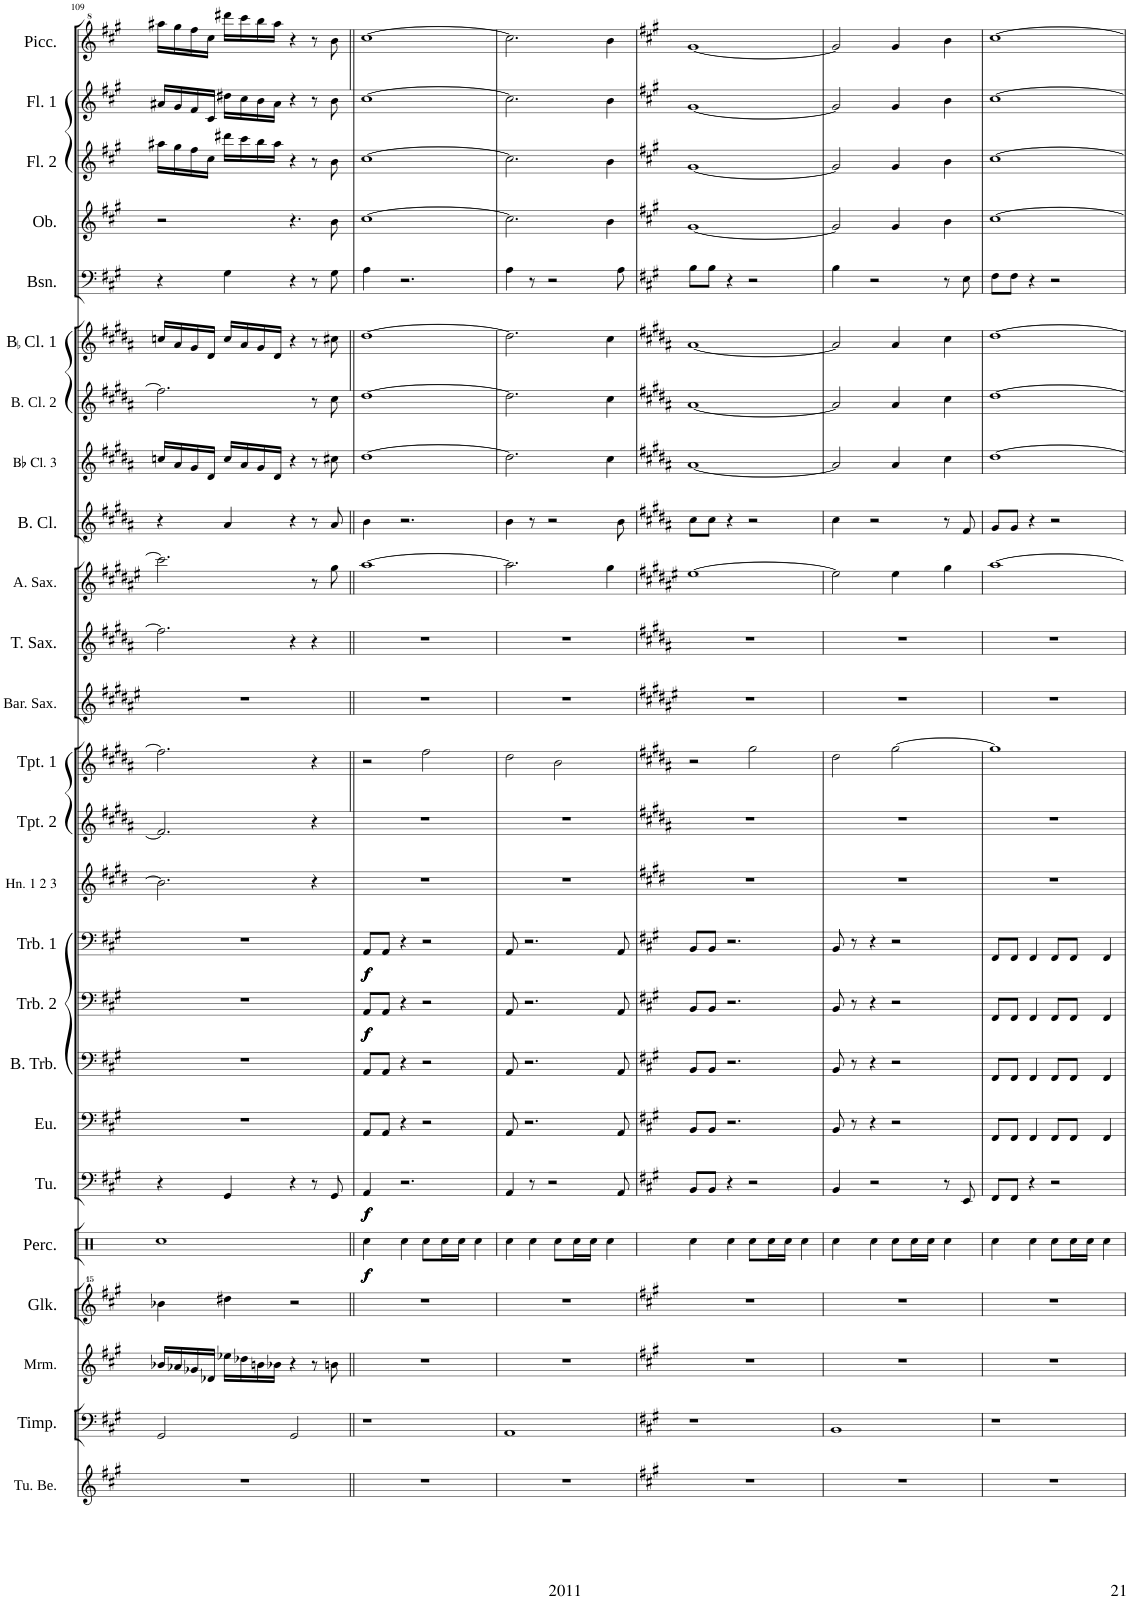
**kern	**kern	**kern	**kern	**kern	**dynam	**kern	**dynam	**kern	**kern	**kern	**dynam	**kern	**dynam	**kern	**kern	**kern	**kern	**kern	**kern	**kern	**kern	**kern	**kern	**kern	**kern	**kern	**kern	**kern
*part25	*part24	*part23	*part22	*part21	*part21	*part20	*part20	*part19	*part18	*part17	*part17	*part16	*part16	*part15	*part14	*part13	*part12	*part11	*part10	*part9	*part8	*part7	*part6	*part5	*part4	*part3	*part2	*part1
*staff25	*staff24	*staff23	*staff22	*staff21	*staff21	*staff20	*staff20	*staff19	*staff18	*staff17	*staff17	*staff16	*staff16	*staff15	*staff14	*staff13	*staff12	*staff11	*staff10	*staff9	*staff8	*staff7	*staff6	*staff5	*staff4	*staff3	*staff2	*staff1
*I"Tubular Bells	*I"Timpani	*I"Marimba	*I"Glockenspiel	*I"Percussion	*	*I"Tuba	*	*I"Euphonium	*I"Bass Trombone	*I"Trombone 2	*	*I"Trombone 1	*	*I"Horn 1 2 3	*I"BaccidentalFlat Trumpet 2	*I"BaccidentalFlat Trumpet 1	*I"Baritone Saxophone	*I"Tenor Saxophone	*I"Alto Saxophone	*I"Bass Clarinet	*I"Bb Clarinet 3	*I"BaccidentalFlat Clarinet 2	*I"BaccidentalFlat Clarinet 1	*I"Bassoon	*I"Oboe	*I"Flute 2	*I"Flute 1	*I"Piccolo
*I'Tu. Be.	*I'Timp.	*I'Mrm.	*I'Glk.	*I'Perc.	*	*I'Tu.	*	*I'Eu.	*I'B. Trb.	*I'Trb. 2	*	*I'Trb. 1	*	*I'Hn. 1 2 3	*I'Tpt. 2	*I'Tpt. 1	*I'Bar. Sax.	*I'T. Sax.	*I'A. Sax.	*I'B. Cl.	*I'Bb Cl. 3	*I'B. Cl. 2	*I'BaccidentalFlat Cl. 1	*I'Bsn.	*I'Ob.	*I'Fl. 2	*I'Fl. 1	*I'Picc.
!!LO:PB:g=z
*clefG2	*clefF4	*clefG2	*clefG^^2	*clefX	*	*clefF4	*	*clefF4	*clefF4	*clefF4	*	*clefF4	*	*clefG2	*clefG2	*clefG2	*clefG2	*clefG2	*clefG2	*clefG2	*clefG2	*clefG2	*clefG2	*clefF4	*clefG2	*clefG2	*clefG2	*clefG^2
*	*	*	*	*	*	*	*	*	*	*	*	*	*	*Trd4c7	*Trd1c2	*Trd1c2	*Trd12c21	*Trd8c14	*Trd5c9	*Trd8c14	*Trd1c2	*Trd1c2	*Trd1c2	*	*	*	*	*Trd-7c-12
*k[f#c#g#]	*k[f#c#g#]	*k[f#c#g#]	*k[f#c#g#]	*k[]	*	*k[f#c#g#]	*	*k[f#c#g#]	*k[f#c#g#]	*k[f#c#g#]	*	*k[f#c#g#]	*	*k[f#c#g#d#]	*k[f#c#g#d#a#]	*k[f#c#g#d#a#]	*k[f#c#g#d#a#e#]	*k[f#c#g#d#a#]	*k[f#c#g#d#a#e#]	*k[f#c#g#d#a#]	*k[f#c#g#d#a#]	*k[f#c#g#d#a#]	*k[f#c#g#d#a#]	*k[f#c#g#]	*k[f#c#g#]	*k[f#c#g#]	*k[f#c#g#]	*k[f#c#g#]
*M4/4	*M4/4	*M4/4	*M4/4	*M4/4	*	*M4/4	*	*M4/4	*M4/4	*M4/4	*	*M4/4	*	*M4/4	*M4/4	*M4/4	*M4/4	*M4/4	*M4/4	*M4/4	*M4/4	*M4/4	*M4/4	*M4/4	*M4/4	*M4/4	*M4/4	*M4/4
=109	=109	=109	=109	=109	=109	=109	=109	=109	=109	=109	=109	=109	=109	=109	=109	=109	=109	=109	=109	=109	=109	=109	=109	=109	=109	=109	=109	=109
1r	2GG#/	16b-X/LL	4bbb-X\	1Rcc	.	4r	.	1r	1r	1r	.	1r	.	2.b-\]	2.fn/]	2.ff\]	1r	2.ffn\]	2.ccc\]	4r	16ccn/LL	2.ff\]	16ccn/LL	4r	2r	16aa#X\LL	16a#X/LL	16aaa#X\LL
.	.	16a-X/	.	.	.	.	.	.	.	.	.	.	.	.	.	.	.	.	.	.	16a#/	.	16a#/	.	.	16gg#\	16g#/	16ggg#\
.	.	16g-X/	.	.	.	.	.	.	.	.	.	.	.	.	.	.	.	.	.	.	16g#/	.	16g#/	.	.	16ff#\	16f#/	16fff#\
.	.	16d-X/JJ	.	.	.	.	.	.	.	.	.	.	.	.	.	.	.	.	.	.	16d#/JJ	.	16d#/JJ	.	.	16cc#\JJ	16c#/JJ	16ccc#\JJ
.	.	16ee-X\LL	4dddd#X\	.	.	4GG#/	.	.	.	.	.	.	.	.	.	.	.	.	.	4a#/	16cc/LL	.	16cc/LL	4G#\	.	16ddd#X\LL	16dd#X\LL	16dddd#X\LL
.	.	16dd-X\	.	.	.	.	.	.	.	.	.	.	.	.	.	.	.	.	.	.	16a#/	.	16a#/	.	.	16ccc#\	16cc#\	16cccc#\
.	.	16bn\	.	.	.	.	.	.	.	.	.	.	.	.	.	.	.	.	.	.	16g#/	.	16g#/	.	.	16bb\	16b\	16bbb\
.	.	16b-X\JJ	.	.	.	.	.	.	.	.	.	.	.	.	.	.	.	.	.	.	16d#/JJ	.	16d#/JJ	.	.	16aa#\JJ	16a#\JJ	16aaa#\JJ
.	2GG#/	4r	2r	.	.	4r	.	.	.	.	.	.	.	.	.	.	.	.	.	4r	4r	.	4r	4r	4.r	4r	4r	4r
.	.	8r	.	.	.	8r	.	.	.	.	.	.	.	4r	4r	4r	.	4r	8r	8r	8r	8r	8r	8r	.	8r	8r	8r
.	.	8bn\	.	.	.	8GG#/	.	.	.	.	.	.	.	.	.	.	.	.	8gg#\	8a#/	8cc#X\	8cc#\	8cc#X\	8G#\	8b\	8b\	8b\	8bb\
4ryy	4ryy	4ryy	4ryy	4ryy	.	4ryy	.	4ryy	4ryy	4ryy	.	4ryy	.	4ryy	4ryy	4ryy	4ryy	4r	4ryy	4ryy	4ryy	4ryy	4ryy	4ryy	4ryy	4ryy	4ryy	4ryy
=110||	=110||	=110||	=110||	=110||	=110||	=110||	=110||	=110||	=110||	=110||	=110||	=110||	=110||	=110||	=110||	=110||	=110||	=110||	=110||	=110||	=110||	=110||	=110||	=110||	=110||	=110||	=110||	=110||
!	!	!	!	!	!LO:DY:b	!	!	!	!	!	!	!	!	!	!	!	!	!	!	!	!	!	!	!	!	!	!	!
!	!	!	!	!	!LO:DY:n=1:b	!	!	!	!	!	!	!	!	!	!	!	!	!	!	!	!	!	!	!	!	!	!	!
!	!	!	!	!	!LO:DY:n=2:b	!	!	!	!	!	!	!	!	!	!	!	!	!	!	!	!	!	!	!	!	!	!	!
!	!	!	!	!	!LO:DY:n=3:b	!	!LO:DY:b	!	!	!	!	!	!	!	!	!	!	!	!	!	!	!	!	!	!	!	!	!
!	!	!	!	!	!	!	!LO:DY:n=1:b	!	!	!	!	!	!	!	!	!	!	!	!	!	!	!	!	!	!	!	!	!
!	!	!	!	!	!	!	!LO:DY:n=2:b	!	!	!	!	!	!	!	!	!	!	!	!	!	!	!	!	!	!	!	!	!
!	!	!	!	!	!	!	!LO:DY:n=3:b	!	!	!	!LO:DY:b	!	!	!	!	!	!	!	!	!	!	!	!	!	!	!	!	!
!	!	!	!	!	!	!	!	!	!	!	!LO:DY:n=1:b	!	!	!	!	!	!	!	!	!	!	!	!	!	!	!	!	!
!	!	!	!	!	!	!	!	!	!	!	!LO:DY:n=2:b	!	!	!	!	!	!	!	!	!	!	!	!	!	!	!	!	!
!	!	!	!	!	!	!	!	!	!	!	!LO:DY:n=3:b	!	!LO:DY:b	!	!	!	!	!	!	!	!	!	!	!	!	!	!	!
!	!	!	!	!	!	!	!	!	!	!	!	!	!LO:DY:n=1:b	!	!	!	!	!	!	!	!	!	!	!	!	!	!	!
!	!	!	!	!	!	!	!	!	!	!	!	!	!LO:DY:n=2:b	!	!	!	!	!	!	!	!	!	!	!	!	!	!	!
!	!	!	!	!	!	!	!	!	!	!	!	!	!LO:DY:n=3:b	!	!	!	!	!	!	!	!	!	!	!	!	!	!	!
1r	1r	1r	1r	4Rcc\	f f f f	4AA/	f f f f	8AA/L	8AA/L	8AA/L	f f f f	8AA/L	f f f f	1r	1r	2r	1r	1r	[1aa#	4b\	[1dd#	[1dd#	[1dd#	4A\	[1cc#	[1cc#	[1cc#	[1ccc#
.	.	.	.	.	.	.	.	8AA/J	8AA/J	8AA/J	.	8AA/J	.	.	.	.	.	.	.	.	.	.	.	.	.	.	.	.
.	.	.	.	4Rcc\	.	2.r	.	4r	4r	4r	.	4r	.	.	.	.	.	.	.	2.r	.	.	.	2.r	.	.	.	.
.	.	.	.	8Rcc\L	.	.	.	2r	2r	2r	.	2r	.	.	.	2ff#\	.	.	.	.	.	.	.	.	.	.	.	.
.	.	.	.	16Rcc\L	.	.	.	.	.	.	.	.	.	.	.	.	.	.	.	.	.	.	.	.	.	.	.	.
.	.	.	.	16Rcc\JJ	.	.	.	.	.	.	.	.	.	.	.	.	.	.	.	.	.	.	.	.	.	.	.	.
.	.	.	.	4Rcc\	.	.	.	.	.	.	.	.	.	.	.	.	.	.	.	.	.	.	.	.	.	.	.	.
=111	=111	=111	=111	=111	=111	=111	=111	=111	=111	=111	=111	=111	=111	=111	=111	=111	=111	=111	=111	=111	=111	=111	=111	=111	=111	=111	=111	=111
1r	1AA	1r	1r	4Rcc\	.	4AA/	.	8AA/	8AA/	8AA/	.	8AA/	.	1r	1r	2dd#\	1r	1r	2.aa#\]	4b\	2.dd#\]	2.dd#\]	2.dd#\]	4A\	2.cc#\]	2.cc#\]	2.cc#\]	2.ccc#\]
.	.	.	.	.	.	.	.	2.r	2.r	2.r	.	2.r	.	.	.	.	.	.	.	.	.	.	.	.	.	.	.	.
.	.	.	.	4Rcc\	.	8r	.	.	.	.	.	.	.	.	.	.	.	.	.	8r	.	.	.	8r	.	.	.	.
.	.	.	.	.	.	2r	.	.	.	.	.	.	.	.	.	.	.	.	.	2r	.	.	.	2r	.	.	.	.
.	.	.	.	8Rcc\L	.	.	.	.	.	.	.	.	.	.	.	2b\	.	.	.	.	.	.	.	.	.	.	.	.
.	.	.	.	16Rcc\L	.	.	.	.	.	.	.	.	.	.	.	.	.	.	.	.	.	.	.	.	.	.	.	.
.	.	.	.	16Rcc\JJ	.	.	.	.	.	.	.	.	.	.	.	.	.	.	.	.	.	.	.	.	.	.	.	.
.	.	.	.	4Rcc\	.	.	.	.	.	.	.	.	.	.	.	.	.	.	4gg#\	.	4cc#\	4cc#\	4cc#\	.	4b\	4b\	4b\	4bb\
.	.	.	.	.	.	8AA/	.	8AA/	8AA/	8AA/	.	8AA/	.	.	.	.	.	.	.	8b\	.	.	.	8A\	.	.	.	.
=112	=112	=112	=112	=112	=112	=112	=112	=112	=112	=112	=112	=112	=112	=112	=112	=112	=112	=112	=112	=112	=112	=112	=112	=112	=112	=112	=112	=112
*k[f#c#g#]	*k[f#c#g#]	*k[f#c#g#]	*k[f#c#g#]	*	*	*k[f#c#g#]	*	*k[f#c#g#]	*k[f#c#g#]	*k[f#c#g#]	*	*k[f#c#g#]	*	*k[f#c#g#d#]	*k[f#c#g#d#a#]	*k[f#c#g#d#a#]	*k[f#c#g#d#a#e#]	*k[f#c#g#d#a#]	*k[f#c#g#d#a#e#]	*k[f#c#g#d#a#]	*k[f#c#g#d#a#]	*k[f#c#g#d#a#]	*k[f#c#g#d#a#]	*k[f#c#g#]	*k[f#c#g#]	*k[f#c#g#]	*k[f#c#g#]	*k[f#c#g#]
1r	1r	1r	1r	4Rcc\	.	8BB/L	.	8BB/L	8BB/L	8BB/L	.	8BB/L	.	1r	1r	2r	1r	1r	[1ee#	8cc#\L	[1a#	[1a#	[1a#	8B\L	[1g#	[1g#	[1g#	[1gg#
.	.	.	.	.	.	8BB/J	.	8BB/J	8BB/J	8BB/J	.	8BB/J	.	.	.	.	.	.	.	8cc#\J	.	.	.	8B\J	.	.	.	.
.	.	.	.	4Rcc\	.	4r	.	2.r	2.r	2.r	.	2.r	.	.	.	.	.	.	.	4r	.	.	.	4r	.	.	.	.
.	.	.	.	8Rcc\L	.	2r	.	.	.	.	.	.	.	.	.	2gg#\	.	.	.	2r	.	.	.	2r	.	.	.	.
.	.	.	.	16Rcc\L	.	.	.	.	.	.	.	.	.	.	.	.	.	.	.	.	.	.	.	.	.	.	.	.
.	.	.	.	16Rcc\JJ	.	.	.	.	.	.	.	.	.	.	.	.	.	.	.	.	.	.	.	.	.	.	.	.
.	.	.	.	4Rcc\	.	.	.	.	.	.	.	.	.	.	.	.	.	.	.	.	.	.	.	.	.	.	.	.
=113	=113	=113	=113	=113	=113	=113	=113	=113	=113	=113	=113	=113	=113	=113	=113	=113	=113	=113	=113	=113	=113	=113	=113	=113	=113	=113	=113	=113
1r	1BB	1r	1r	4Rcc\	.	4BB/	.	8BB/	8BB/	8BB/	.	8BB/	.	1r	1r	2dd#\	1r	1r	2ee#\]	4cc#\	2a#/]	2a#/]	2a#/]	4B\	2g#/]	2g#/]	2g#/]	2gg#/]
.	.	.	.	.	.	.	.	8r	8r	8r	.	8r	.	.	.	.	.	.	.	.	.	.	.	.	.	.	.	.
.	.	.	.	4Rcc\	.	2r	.	4r	4r	4r	.	4r	.	.	.	.	.	.	.	2r	.	.	.	2r	.	.	.	.
.	.	.	.	8Rcc\L	.	.	.	2r	2r	2r	.	2r	.	.	.	[2gg#\	.	.	4ee#\	.	4a#/	4a#/	4a#/	.	4g#/	4g#/	4g#/	4gg#/
.	.	.	.	16Rcc\L	.	.	.	.	.	.	.	.	.	.	.	.	.	.	.	.	.	.	.	.	.	.	.	.
.	.	.	.	16Rcc\JJ	.	.	.	.	.	.	.	.	.	.	.	.	.	.	.	.	.	.	.	.	.	.	.	.
.	.	.	.	4Rcc\	.	8r	.	.	.	.	.	.	.	.	.	.	.	.	4gg#\	8r	4cc#\	4cc#\	4cc#\	8r	4b\	4b\	4b\	4bb\
.	.	.	.	.	.	8EE/	.	.	.	.	.	.	.	.	.	.	.	.	.	8f#/	.	.	.	8E\	.	.	.	.
=114	=114	=114	=114	=114	=114	=114	=114	=114	=114	=114	=114	=114	=114	=114	=114	=114	=114	=114	=114	=114	=114	=114	=114	=114	=114	=114	=114	=114
1r	1r	1r	1r	4Rcc\	.	8FF#/L	.	8FF#/L	8FF#/L	8FF#/L	.	8FF#/L	.	1r	1r	1gg#]	1r	1r	[1aa#	8g#/L	[1dd#	[1dd#	[1dd#	8F#\L	[1cc#	[1cc#	[1cc#	[1ccc#
.	.	.	.	.	.	8FF#/J	.	8FF#/J	8FF#/J	8FF#/J	.	8FF#/J	.	.	.	.	.	.	.	8g#/J	.	.	.	8F#\J	.	.	.	.
.	.	.	.	4Rcc\	.	4r	.	4FF#/	4FF#/	4FF#/	.	4FF#/	.	.	.	.	.	.	.	4r	.	.	.	4r	.	.	.	.
.	.	.	.	8Rcc\L	.	2r	.	8FF#/L	8FF#/L	8FF#/L	.	8FF#/L	.	.	.	.	.	.	.	2r	.	.	.	2r	.	.	.	.
.	.	.	.	16Rcc\L	.	.	.	8FF#/J	8FF#/J	8FF#/J	.	8FF#/J	.	.	.	.	.	.	.	.	.	.	.	.	.	.	.	.
.	.	.	.	16Rcc\JJ	.	.	.	.	.	.	.	.	.	.	.	.	.	.	.	.	.	.	.	.	.	.	.	.
.	.	.	.	4Rcc\	.	.	.	4FF#/	4FF#/	4FF#/	.	4FF#/	.	.	.	.	.	.	.	.	.	.	.	.	.	.	.	.
=	=	=	=	=	=	=	=	=	=	=	=	=	=	=	=	=	=	=	=	=	=	=	=	=	=	=	=	=
*-	*-	*-	*-	*-	*-	*-	*-	*-	*-	*-	*-	*-	*-	*-	*-	*-	*-	*-	*-	*-	*-	*-	*-	*-	*-	*-	*-	*-
